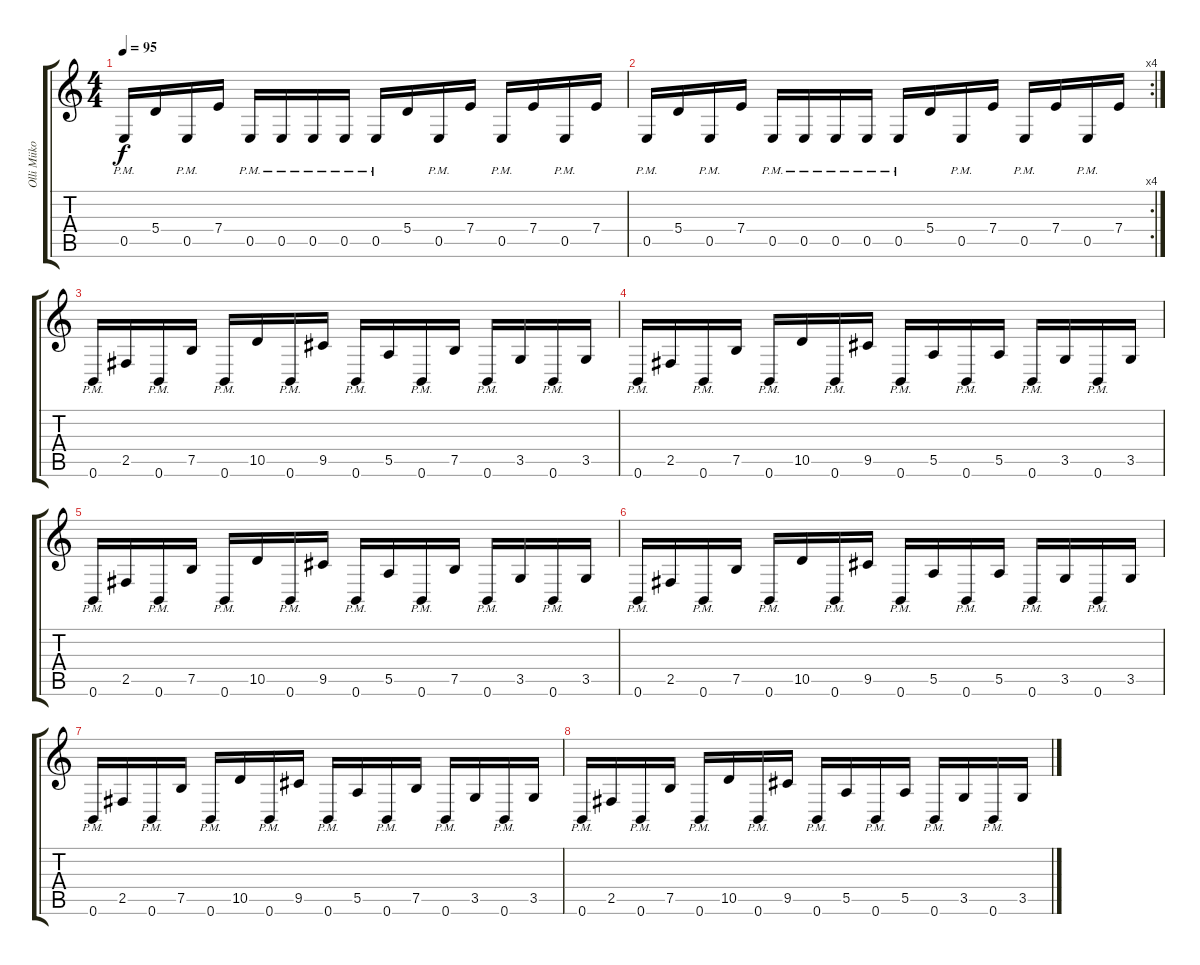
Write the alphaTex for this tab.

\track ("Olli Miikonen" "Olli Miiko") {instrument distortionguitar}
\staff {score tabs}
\tuning (B3 Gb3 D3 A2 E2 B1) {hide}
\ts (4 4)
\tempo 95
\clef g2
\ks c
0.5{pm}.16{dy f} 5.4.16 0.5{pm}.16 7.4.16 0.5{pm}.16 0.5{pm}.16 0.5{pm}.16 0.5{pm}.16 0.5{pm}.16 5.4.16 0.5{pm}.16 7.4.16 0.5{pm}.16 7.4.16 0.5{pm}.16 7.4.16 |
\rc 4
0.5{pm}.16 5.4.16 0.5{pm}.16 7.4.16 0.5{pm}.16 0.5{pm}.16 0.5{pm}.16 0.5{pm}.16 0.5{pm}.16 5.4.16 0.5{pm}.16 7.4.16 0.5{pm}.16 7.4.16 0.5{pm}.16 7.4.16 |
0.6{pm}.16 2.5.16 0.6{pm}.16 7.5.16 0.6{pm}.16 10.5.16 0.6{pm}.16 9.5.16 0.6{pm}.16 5.5.16 0.6{pm}.16 7.5.16 0.6{pm}.16 3.5.16 0.6{pm}.16 3.5.16 |
0.6{pm}.16 2.5.16 0.6{pm}.16 7.5.16 0.6{pm}.16 10.5.16 0.6{pm}.16 9.5.16 0.6{pm}.16 5.5.16 0.6{pm}.16 5.5.16 0.6{pm}.16 3.5.16 0.6{pm}.16 3.5.16 |
0.6{pm}.16 2.5.16 0.6{pm}.16 7.5.16 0.6{pm}.16 10.5.16 0.6{pm}.16 9.5.16 0.6{pm}.16 5.5.16 0.6{pm}.16 7.5.16 0.6{pm}.16 3.5.16 0.6{pm}.16 3.5.16 |
0.6{pm}.16 2.5.16 0.6{pm}.16 7.5.16 0.6{pm}.16 10.5.16 0.6{pm}.16 9.5.16 0.6{pm}.16 5.5.16 0.6{pm}.16 5.5.16 0.6{pm}.16 3.5.16 0.6{pm}.16 3.5.16 |
0.6{pm}.16 2.5.16 0.6{pm}.16 7.5.16 0.6{pm}.16 10.5.16 0.6{pm}.16 9.5.16 0.6{pm}.16 5.5.16 0.6{pm}.16 7.5.16 0.6{pm}.16 3.5.16 0.6{pm}.16 3.5.16 |
0.6{pm}.16 2.5.16 0.6{pm}.16 7.5.16 0.6{pm}.16 10.5.16 0.6{pm}.16 9.5.16 0.6{pm}.16 5.5.16 0.6{pm}.16 5.5.16 0.6{pm}.16 3.5.16 0.6{pm}.16 3.5.16
